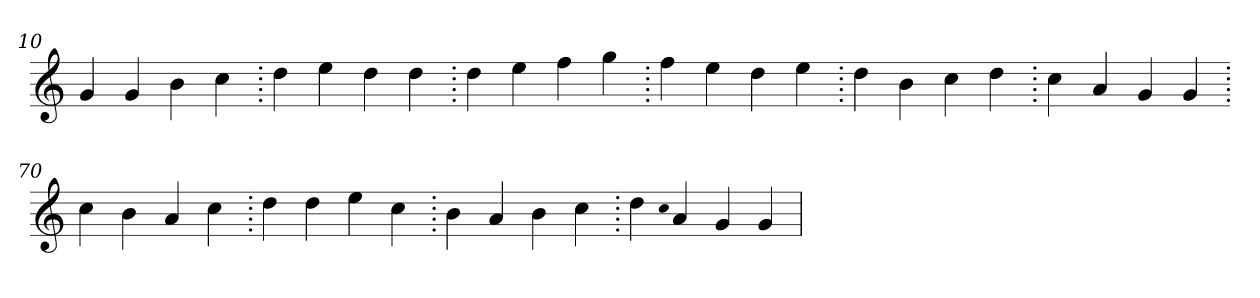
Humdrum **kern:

**kern
*part1
*staff1
*clefG2
=10.
4g
4g
4b
4cc
=20.
4dd
4ee
4dd
4dd
=30.
4dd
4ee
4ff
4gg
=40.
4ff
4ee
4dd
4ee
=50.
4dd
4b
4cc
4dd
=60.
4cc
4a
4g
4g
=70.
4cc
4b
4a
4cc
=80.
4dd
4dd
4ee
4cc
=90.
4b
4a
4b
4cc
=100.
4dd
qqcc
4a
4g
4g
=
*-
